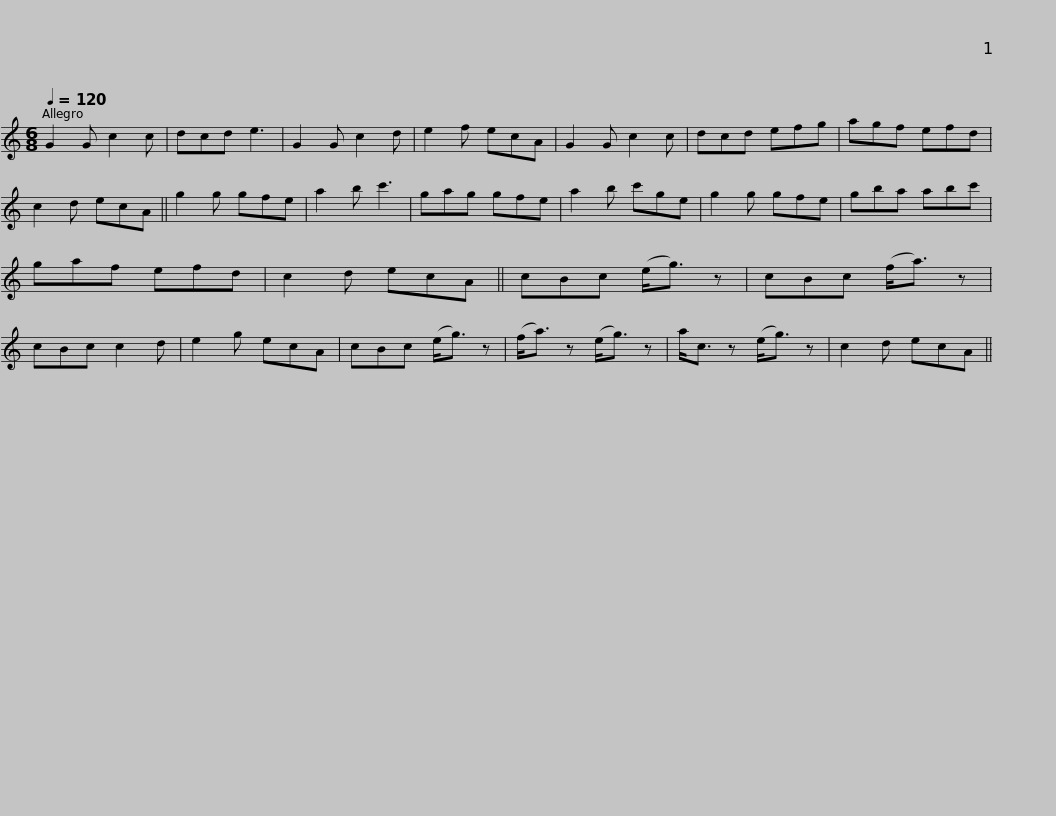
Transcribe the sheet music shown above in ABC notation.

X:1
L:1/8
Q:1/4=120
M:6/8
I:linebreak $
K:C
V:1 treble
V:1
 G2 G c2 c | dcd e3 | G2 G c2 d | e2 f ecA | G2 G c2 c | %5
 dcd efg | agf efd | c2 d ecA ||$ g2 g gfe | a2 b c'3 | %10
 gag gfe | a2 b c'ge | g2 g gfe | gba abc' | gaf efd | %15
 c2 d ecA ||$ cBc (e<g) z | cBc (f<a) z | cBc c2 d | e2 g ecA | %20
 cBc (e<g) z | (f<a) z (e<g) z | a<c z (e<g) z | c2 d ecA || %24
